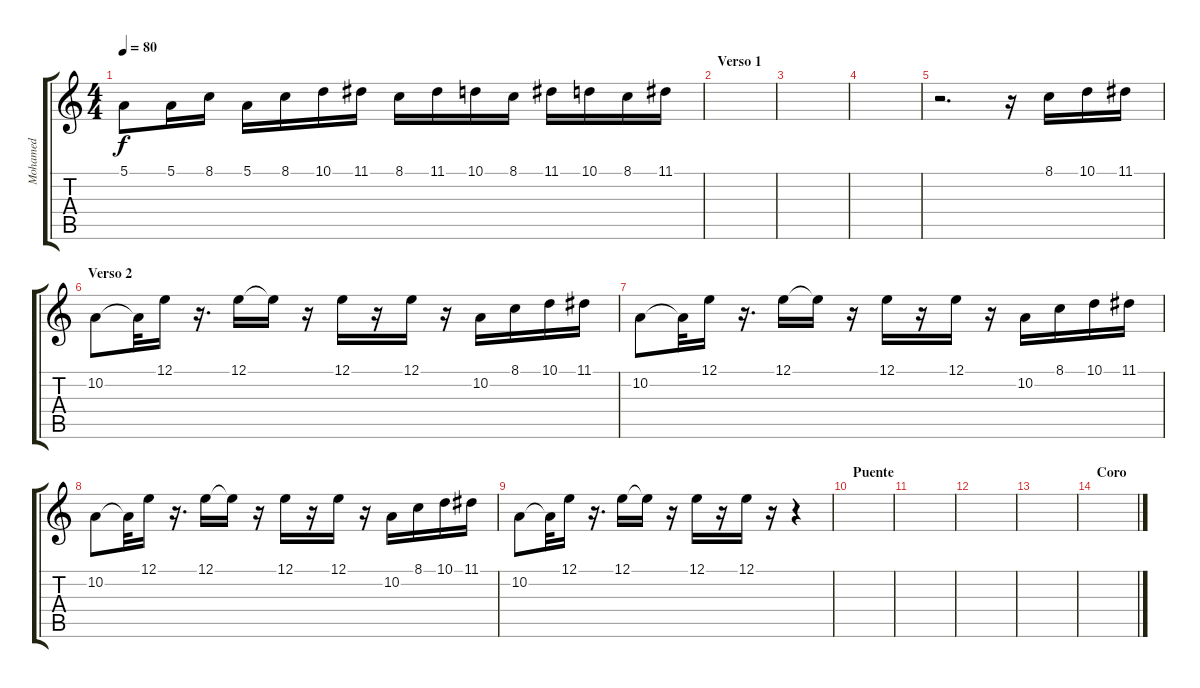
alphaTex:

\track ("Mohamed" "Mohamed") {instrument violin}
\staff {score tabs}
\tuning (E4 B3 G3 D3 A2 E2) {hide}
\ts (4 4)
\tempo 80
\clef g2
\ks c
5.1.8{dy f} 5.1.16 8.1.16 5.1.16 8.1.16 10.1.16 11.1.16 8.1.16 11.1.16 10.1.16 8.1.16 11.1.16 10.1.16 8.1.16 11.1.16 |
\section ("" "Verso 1")
|
|
|
r.2{d} r.16 8.1.16 10.1.16 11.1.16 |
\section ("" "Verso 2")
10.2.8 10.2{t}.32 12.1.16 r.16{d} 12.1.16 12.1{t}.16 r.16 12.1.16 r.16 12.1.16 r.16 10.2.16 8.1.16 10.1.16 11.1.16 |
10.2.8 10.2{t}.32 12.1.16 r.16{d} 12.1.16 12.1{t}.16 r.16 12.1.16 r.16 12.1.16 r.16 10.2.16 8.1.16 10.1.16 11.1.16 |
10.2.8 10.2{t}.32 12.1.16 r.16{d} 12.1.16 12.1{t}.16 r.16 12.1.16 r.16 12.1.16 r.16 10.2.16 8.1.16 10.1.16 11.1.16 |
10.2.8 10.2{t}.32 12.1.16 r.16{d} 12.1.16 12.1{t}.16 r.16 12.1.16 r.16 12.1.16 r.16 r.4 |
\section ("" "Puente")
|
|
|
|
\section ("" "Coro")
